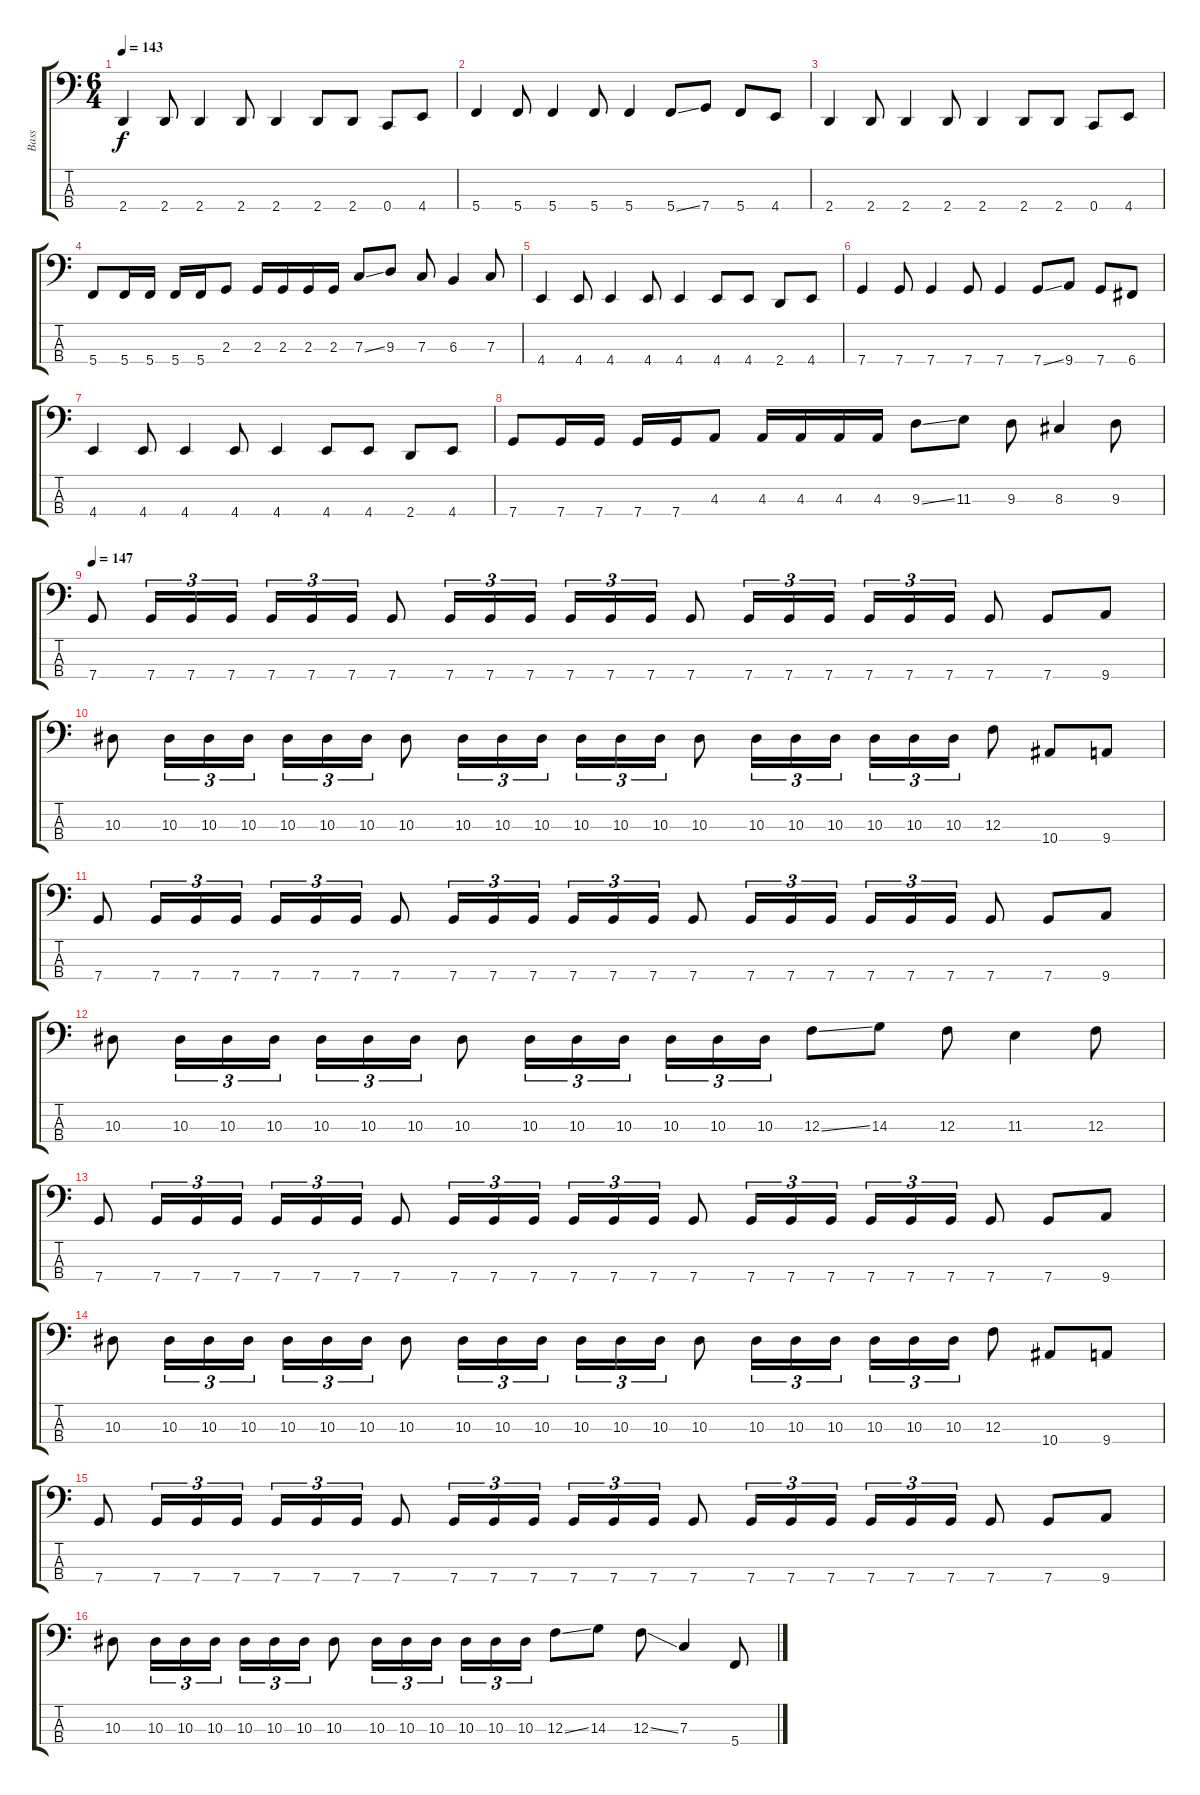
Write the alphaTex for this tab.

\track ("Bass" "Bass") {instrument electricbassfinger}
\staff {score tabs}
\tuning (Eb2 Bb1 F1 C1) {hide}
\ts (6 4)
\section ("" "")
\tempo 143
\clef f4
\ks c
2.4.4{dy f} 2.4.8 2.4.4 2.4.8 2.4.4 2.4.8 2.4.8 0.4.8 4.4.8 |
5.4.4 5.4.8 5.4.4 5.4.8 5.4.4 5.4{ss}.8 7.4.8 5.4.8 4.4.8 |
2.4.4 2.4.8 2.4.4 2.4.8 2.4.4 2.4.8 2.4.8 0.4.8 4.4.8 |
5.4.8 5.4.16 5.4.16 5.4.16 5.4.16 2.3.8 2.3.16 2.3.16 2.3.16 2.3.16 7.3{ss}.8 9.3.8 7.3.8 6.3.4 7.3.8 |
\section ("" "")
4.4.4 4.4.8 4.4.4 4.4.8 4.4.4 4.4.8 4.4.8 2.4.8 4.4.8 |
7.4.4 7.4.8 7.4.4 7.4.8 7.4.4 7.4{ss}.8 9.4.8 7.4.8 6.4.8 |
4.4.4 4.4.8 4.4.4 4.4.8 4.4.4 4.4.8 4.4.8 2.4.8 4.4.8 |
7.4.8 7.4.16 7.4.16 7.4.16 7.4.16 4.3.8 4.3.16 4.3.16 4.3.16 4.3.16 9.3{ss}.8 11.3.8 9.3.8 8.3.4 9.3.8 |
\section ("" "")
\tempo 147
7.4.8 7.4.16{tu (3 2)} 7.4.16{tu (3 2)} 7.4.16{tu (3 2)} 7.4.16{tu (3 2)} 7.4.16{tu (3 2)} 7.4.16{tu (3 2)} 7.4.8 7.4.16{tu (3 2)} 7.4.16{tu (3 2)} 7.4.16{tu (3 2)} 7.4.16{tu (3 2)} 7.4.16{tu (3 2)} 7.4.16{tu (3 2)} 7.4.8 7.4.16{tu (3 2)} 7.4.16{tu (3 2)} 7.4.16{tu (3 2)} 7.4.16{tu (3 2)} 7.4.16{tu (3 2)} 7.4.16{tu (3 2)} 7.4.8 7.4.8 9.4.8 |
10.3.8 10.3.16{tu (3 2)} 10.3.16{tu (3 2)} 10.3.16{tu (3 2)} 10.3.16{tu (3 2)} 10.3.16{tu (3 2)} 10.3.16{tu (3 2)} 10.3.8 10.3.16{tu (3 2)} 10.3.16{tu (3 2)} 10.3.16{tu (3 2)} 10.3.16{tu (3 2)} 10.3.16{tu (3 2)} 10.3.16{tu (3 2)} 10.3.8 10.3.16{tu (3 2)} 10.3.16{tu (3 2)} 10.3.16{tu (3 2)} 10.3.16{tu (3 2)} 10.3.16{tu (3 2)} 10.3.16{tu (3 2)} 12.3.8 10.4.8 9.4.8 |
7.4.8 7.4.16{tu (3 2)} 7.4.16{tu (3 2)} 7.4.16{tu (3 2)} 7.4.16{tu (3 2)} 7.4.16{tu (3 2)} 7.4.16{tu (3 2)} 7.4.8 7.4.16{tu (3 2)} 7.4.16{tu (3 2)} 7.4.16{tu (3 2)} 7.4.16{tu (3 2)} 7.4.16{tu (3 2)} 7.4.16{tu (3 2)} 7.4.8 7.4.16{tu (3 2)} 7.4.16{tu (3 2)} 7.4.16{tu (3 2)} 7.4.16{tu (3 2)} 7.4.16{tu (3 2)} 7.4.16{tu (3 2)} 7.4.8 7.4.8 9.4.8 |
10.3.8 10.3.16{tu (3 2)} 10.3.16{tu (3 2)} 10.3.16{tu (3 2)} 10.3.16{tu (3 2)} 10.3.16{tu (3 2)} 10.3.16{tu (3 2)} 10.3.8 10.3.16{tu (3 2)} 10.3.16{tu (3 2)} 10.3.16{tu (3 2)} 10.3.16{tu (3 2)} 10.3.16{tu (3 2)} 10.3.16{tu (3 2)} 12.3{ss}.8 14.3.8 12.3.8 11.3.4 12.3.8 |
7.4.8 7.4.16{tu (3 2)} 7.4.16{tu (3 2)} 7.4.16{tu (3 2)} 7.4.16{tu (3 2)} 7.4.16{tu (3 2)} 7.4.16{tu (3 2)} 7.4.8 7.4.16{tu (3 2)} 7.4.16{tu (3 2)} 7.4.16{tu (3 2)} 7.4.16{tu (3 2)} 7.4.16{tu (3 2)} 7.4.16{tu (3 2)} 7.4.8 7.4.16{tu (3 2)} 7.4.16{tu (3 2)} 7.4.16{tu (3 2)} 7.4.16{tu (3 2)} 7.4.16{tu (3 2)} 7.4.16{tu (3 2)} 7.4.8 7.4.8 9.4.8 |
10.3.8 10.3.16{tu (3 2)} 10.3.16{tu (3 2)} 10.3.16{tu (3 2)} 10.3.16{tu (3 2)} 10.3.16{tu (3 2)} 10.3.16{tu (3 2)} 10.3.8 10.3.16{tu (3 2)} 10.3.16{tu (3 2)} 10.3.16{tu (3 2)} 10.3.16{tu (3 2)} 10.3.16{tu (3 2)} 10.3.16{tu (3 2)} 10.3.8 10.3.16{tu (3 2)} 10.3.16{tu (3 2)} 10.3.16{tu (3 2)} 10.3.16{tu (3 2)} 10.3.16{tu (3 2)} 10.3.16{tu (3 2)} 12.3.8 10.4.8 9.4.8 |
7.4.8 7.4.16{tu (3 2)} 7.4.16{tu (3 2)} 7.4.16{tu (3 2)} 7.4.16{tu (3 2)} 7.4.16{tu (3 2)} 7.4.16{tu (3 2)} 7.4.8 7.4.16{tu (3 2)} 7.4.16{tu (3 2)} 7.4.16{tu (3 2)} 7.4.16{tu (3 2)} 7.4.16{tu (3 2)} 7.4.16{tu (3 2)} 7.4.8 7.4.16{tu (3 2)} 7.4.16{tu (3 2)} 7.4.16{tu (3 2)} 7.4.16{tu (3 2)} 7.4.16{tu (3 2)} 7.4.16{tu (3 2)} 7.4.8 7.4.8 9.4.8 |
10.3.8 10.3.16{tu (3 2)} 10.3.16{tu (3 2)} 10.3.16{tu (3 2)} 10.3.16{tu (3 2)} 10.3.16{tu (3 2)} 10.3.16{tu (3 2)} 10.3.8 10.3.16{tu (3 2)} 10.3.16{tu (3 2)} 10.3.16{tu (3 2)} 10.3.16{tu (3 2)} 10.3.16{tu (3 2)} 10.3.16{tu (3 2)} 12.3{ss}.8 14.3.8 12.3{ss}.8 7.3.4 5.4.8
